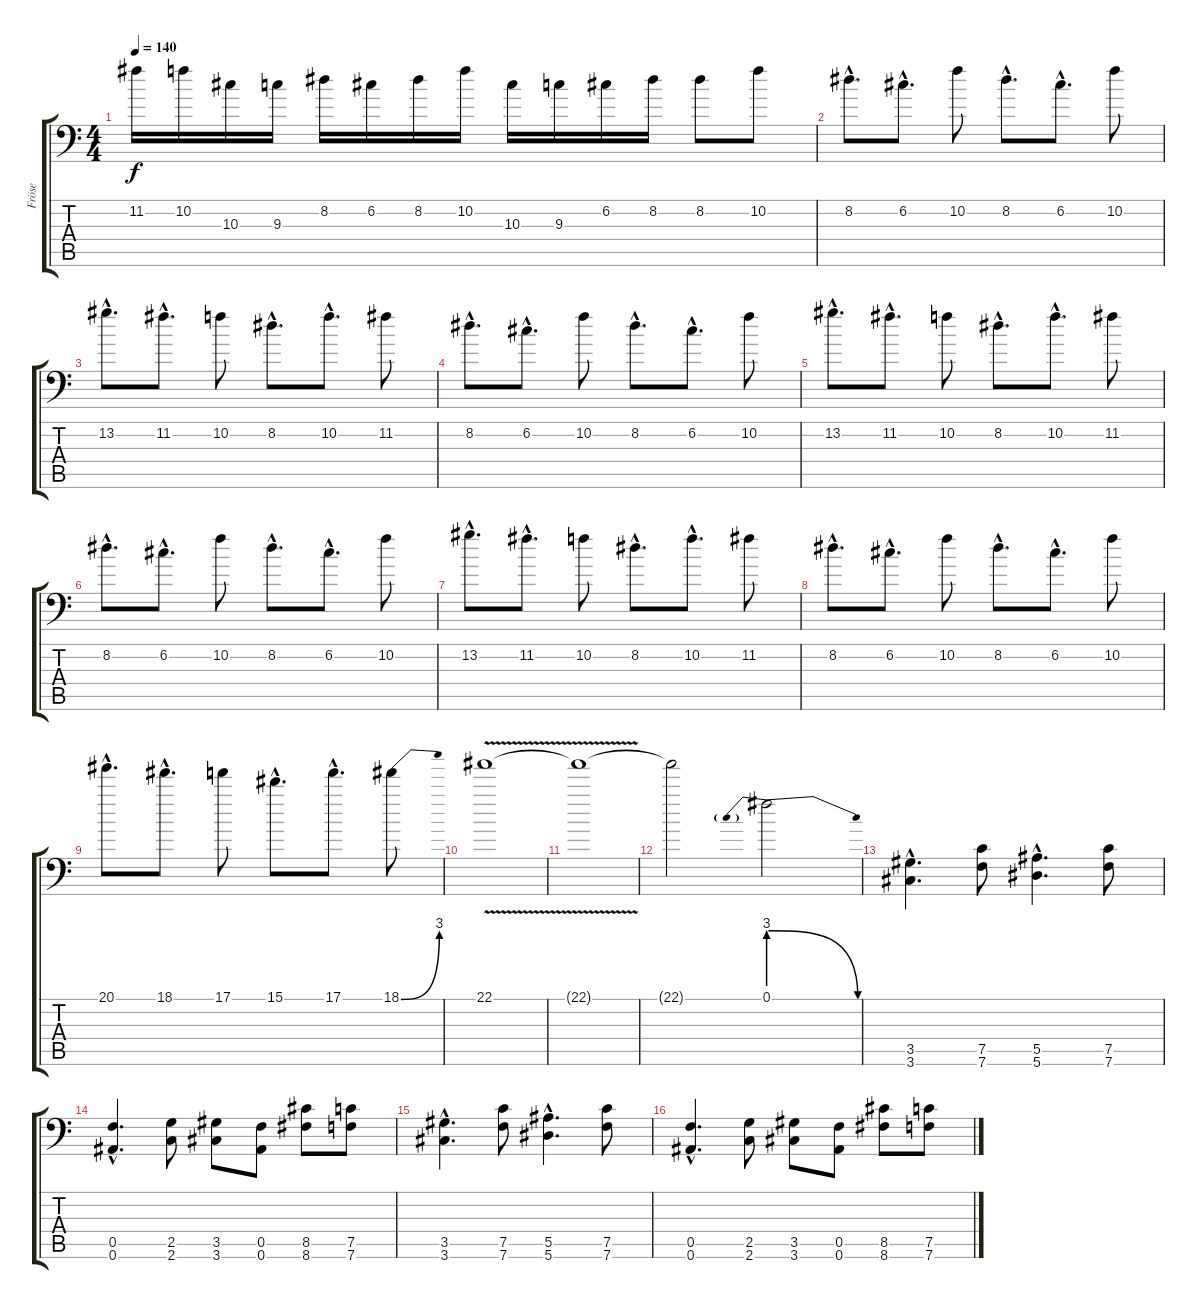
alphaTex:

\track ("Fröse" "Fröse") {instrument distortionguitar}
\staff {score tabs}
\tuning (C4 G3 Eb3 Bb2 F2 Bb1) {hide}
\ts (4 4)
\tempo 140
\clef f4
\ks c
11.2.16{dy f} 10.2.16 10.3.16 9.3.16 8.2.16 6.2.16 8.2.16 10.2.16 10.3.16 9.3.16 6.2.16 8.2.16 8.2.8 10.2.8 |
8.2{hac}.8{d} 6.2{hac}.8{d} 10.2.8 8.2{hac}.8{d} 6.2{hac}.8{d} 10.2.8 |
13.2{hac}.8{d} 11.2{hac}.8{d} 10.2.8 8.2{hac}.8{d} 10.2{hac}.8{d} 11.2.8 |
8.2{hac}.8{d} 6.2{hac}.8{d} 10.2.8 8.2{hac}.8{d} 6.2{hac}.8{d} 10.2.8 |
13.2{hac}.8{d} 11.2{hac}.8{d} 10.2.8 8.2{hac}.8{d} 10.2{hac}.8{d} 11.2.8 |
8.2{hac}.8{d} 6.2{hac}.8{d} 10.2.8 8.2{hac}.8{d} 6.2{hac}.8{d} 10.2.8 |
13.2{hac}.8{d} 11.2{hac}.8{d} 10.2.8 8.2{hac}.8{d} 10.2{hac}.8{d} 11.2.8 |
8.2{hac}.8{d} 6.2{hac}.8{d} 10.2.8 8.2{hac}.8{d} 6.2{hac}.8{d} 10.2.8 |
20.1{hac}.8{d} 18.1{hac}.8{d} 17.1.8 15.1{hac}.8{d} 17.1{hac}.8{d} 18.1{be (bend 0 0 60 12)}.8 |
22.1{v}.1{volume 3} |
22.1{t}.1 |
22.1{t}.2 0.1{be (prebendrelease 0 12 60 0)}.2{volume 11 instrument guitarharmonics} |
(3.5{hac} 3.6{hac}).4{d instrument distortionguitar} (7.5 7.6).8 (5.5{hac} 5.6{hac}).4{d} (7.5 7.6).8 |
(0.5{hac} 0.6{hac}).4{d} (2.5 2.6).8 (3.5 3.6).8 (0.5 0.6).8 (8.5 8.6).8 (7.5 7.6).8 |
(3.5{hac} 3.6{hac}).4{d} (7.5 7.6).8 (5.5{hac} 5.6{hac}).4{d} (7.5 7.6).8 |
(0.5{hac} 0.6{hac}).4{d} (2.5 2.6).8 (3.5 3.6).8 (0.5 0.6).8 (8.5 8.6).8 (7.5 7.6).8
